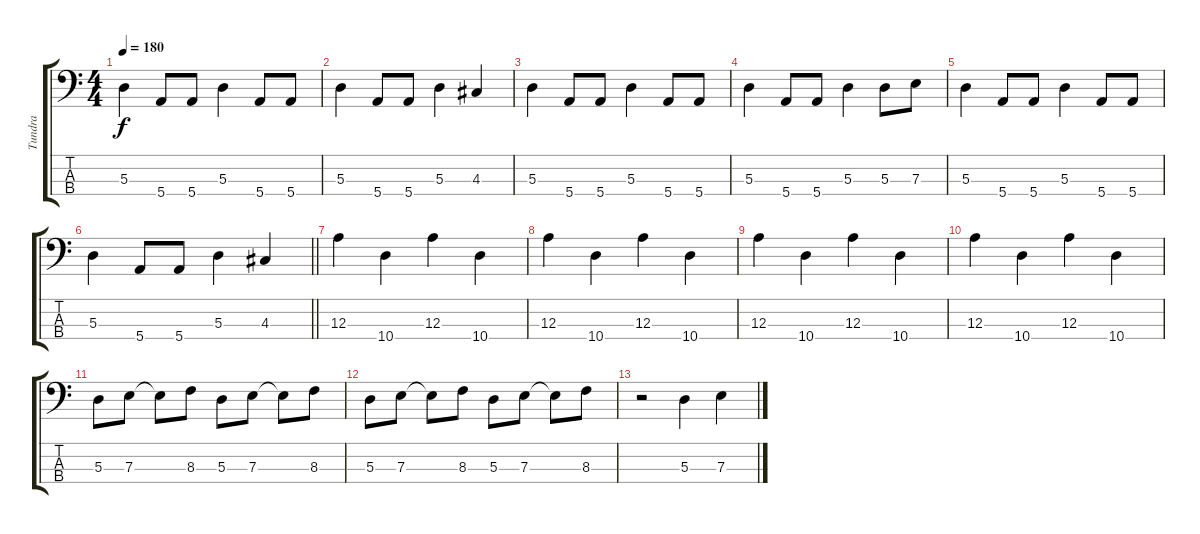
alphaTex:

\track ("Tundra" "Tundra") {instrument electricbassfinger}
\staff {score tabs}
\tuning (G2 D2 A1 E1) {hide}
\ts (4 4)
\tempo 180
\clef f4
\ks c
5.3.4{dy f} 5.4.8 5.4.8 5.3.4 5.4.8 5.4.8 |
5.3.4 5.4.8 5.4.8 5.3.4 4.3.4 |
5.3.4 5.4.8 5.4.8 5.3.4 5.4.8 5.4.8 |
5.3.4 5.4.8 5.4.8 5.3.4 5.3.8 7.3.8 |
5.3.4 5.4.8 5.4.8 5.3.4 5.4.8 5.4.8 |
\barLineRight lightlight
5.3.4 5.4.8 5.4.8 5.3.4 4.3.4 |
12.3.4 10.4.4 12.3.4 10.4.4 |
12.3.4 10.4.4 12.3.4 10.4.4 |
12.3.4 10.4.4 12.3.4 10.4.4 |
12.3.4 10.4.4 12.3.4 10.4.4 |
5.3.8 7.3.8 7.3{t}.8 8.3.8 5.3.8 7.3.8 7.3{t}.8 8.3.8 |
5.3.8 7.3.8 7.3{t}.8 8.3.8 5.3.8 7.3.8 7.3{t}.8 8.3.8 |
r.2 5.3.4 7.3.4
